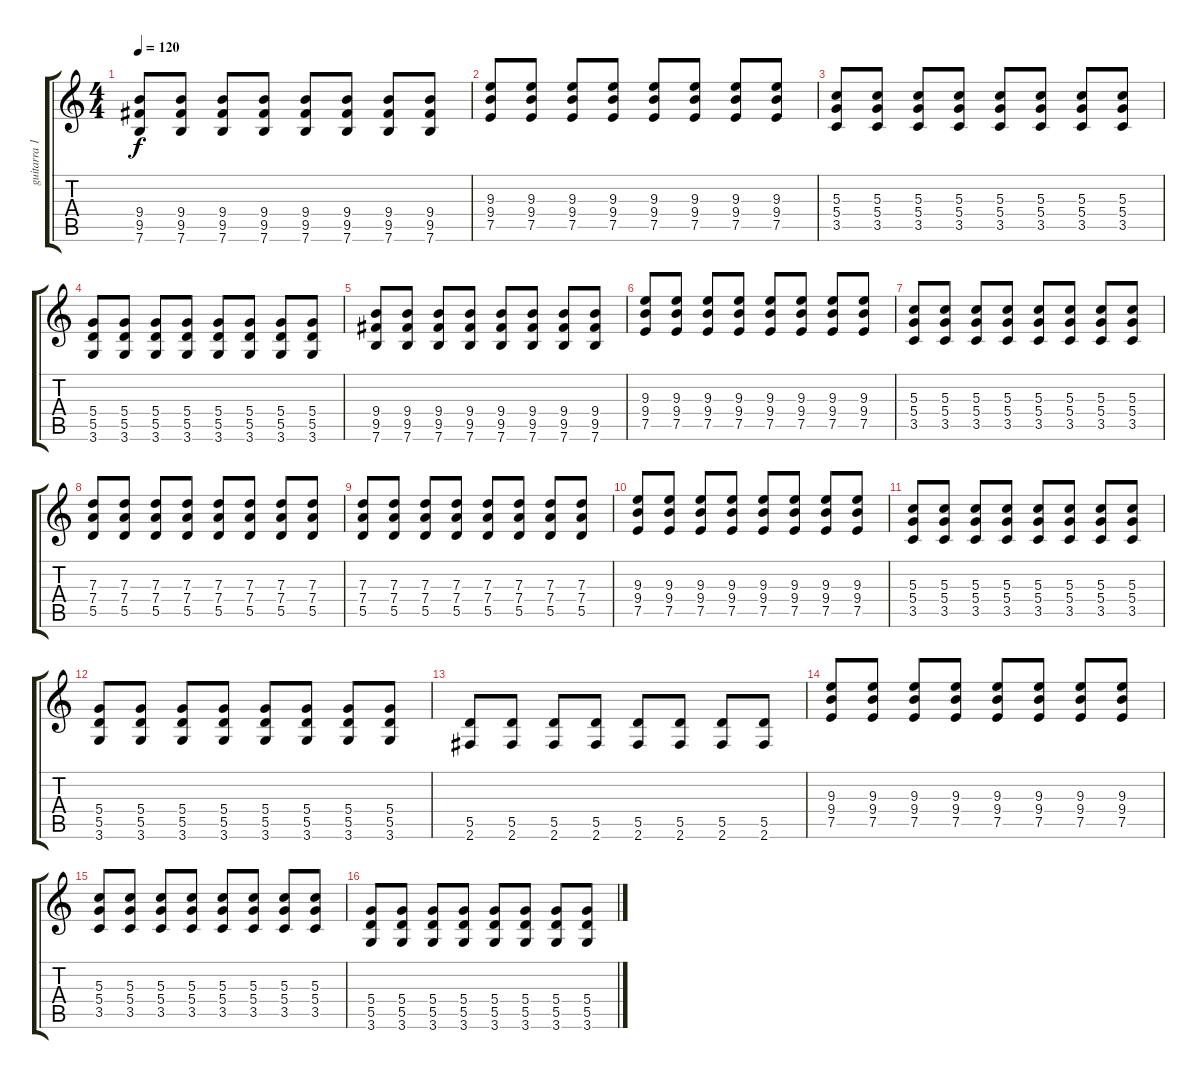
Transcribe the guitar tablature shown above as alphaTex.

\track ("guitarra 1" "guitarra 1") {instrument overdrivenguitar}
\staff {score tabs}
\tuning (E4 B3 G3 D3 A2 E2) {hide}
\ts (4 4)
\tempo 120
\clef g2
\ks c
(9.4 9.5 7.6).8{dy f} (9.4 9.5 7.6).8 (9.4 9.5 7.6).8 (9.4 9.5 7.6).8 (9.4 9.5 7.6).8 (9.4 9.5 7.6).8 (9.4 9.5 7.6).8 (9.4 9.5 7.6).8 |
(9.3 9.4 7.5).8 (9.3 9.4 7.5).8 (9.3 9.4 7.5).8 (9.3 9.4 7.5).8 (9.3 9.4 7.5).8 (9.3 9.4 7.5).8 (9.3 9.4 7.5).8 (9.3 9.4 7.5).8 |
(5.3 5.4 3.5).8 (5.3 5.4 3.5).8 (5.3 5.4 3.5).8 (5.3 5.4 3.5).8 (5.3 5.4 3.5).8 (5.3 5.4 3.5).8 (5.3 5.4 3.5).8 (5.3 5.4 3.5).8 |
(5.4 5.5 3.6).8 (5.4 5.5 3.6).8 (5.4 5.5 3.6).8 (5.4 5.5 3.6).8 (5.4 5.5 3.6).8 (5.4 5.5 3.6).8 (5.4 5.5 3.6).8 (5.4 5.5 3.6).8 |
(9.4 9.5 7.6).8 (9.4 9.5 7.6).8 (9.4 9.5 7.6).8 (9.4 9.5 7.6).8 (9.4 9.5 7.6).8 (9.4 9.5 7.6).8 (9.4 9.5 7.6).8 (9.4 9.5 7.6).8 |
(9.3 9.4 7.5).8 (9.3 9.4 7.5).8 (9.3 9.4 7.5).8 (9.3 9.4 7.5).8 (9.3 9.4 7.5).8 (9.3 9.4 7.5).8 (9.3 9.4 7.5).8 (9.3 9.4 7.5).8 |
(5.3 5.4 3.5).8 (5.3 5.4 3.5).8 (5.3 5.4 3.5).8 (5.3 5.4 3.5).8 (5.3 5.4 3.5).8 (5.3 5.4 3.5).8 (5.3 5.4 3.5).8 (5.3 5.4 3.5).8 |
(7.3 7.4 5.5).8 (7.3 7.4 5.5).8 (7.3 7.4 5.5).8 (7.3 7.4 5.5).8 (7.3 7.4 5.5).8 (7.3 7.4 5.5).8 (7.3 7.4 5.5).8 (7.3 7.4 5.5).8 |
(7.3 7.4 5.5).8 (7.3 7.4 5.5).8 (7.3 7.4 5.5).8 (7.3 7.4 5.5).8 (7.3 7.4 5.5).8 (7.3 7.4 5.5).8 (7.3 7.4 5.5).8 (7.3 7.4 5.5).8 |
(9.3 9.4 7.5).8 (9.3 9.4 7.5).8 (9.3 9.4 7.5).8 (9.3 9.4 7.5).8 (9.3 9.4 7.5).8 (9.3 9.4 7.5).8 (9.3 9.4 7.5).8 (9.3 9.4 7.5).8 |
(5.3 5.4 3.5).8 (5.3 5.4 3.5).8 (5.3 5.4 3.5).8 (5.3 5.4 3.5).8 (5.3 5.4 3.5).8 (5.3 5.4 3.5).8 (5.3 5.4 3.5).8 (5.3 5.4 3.5).8 |
(5.4 5.5 3.6).8 (5.4 5.5 3.6).8 (5.4 5.5 3.6).8 (5.4 5.5 3.6).8 (5.4 5.5 3.6).8 (5.4 5.5 3.6).8 (5.4 5.5 3.6).8 (5.4 5.5 3.6).8 |
(5.5 2.6).8 (5.5 2.6).8 (5.5 2.6).8 (5.5 2.6).8 (5.5 2.6).8 (5.5 2.6).8 (5.5 2.6).8 (5.5 2.6).8 |
(9.3 9.4 7.5).8 (9.3 9.4 7.5).8 (9.3 9.4 7.5).8 (9.3 9.4 7.5).8 (9.3 9.4 7.5).8 (9.3 9.4 7.5).8 (9.3 9.4 7.5).8 (9.3 9.4 7.5).8 |
(5.3 5.4 3.5).8 (5.3 5.4 3.5).8 (5.3 5.4 3.5).8 (5.3 5.4 3.5).8 (5.3 5.4 3.5).8 (5.3 5.4 3.5).8 (5.3 5.4 3.5).8 (5.3 5.4 3.5).8 |
(5.4 5.5 3.6).8 (5.4 5.5 3.6).8 (5.4 5.5 3.6).8 (5.4 5.5 3.6).8 (5.4 5.5 3.6).8 (5.4 5.5 3.6).8 (5.4 5.5 3.6).8 (5.4 5.5 3.6).8
